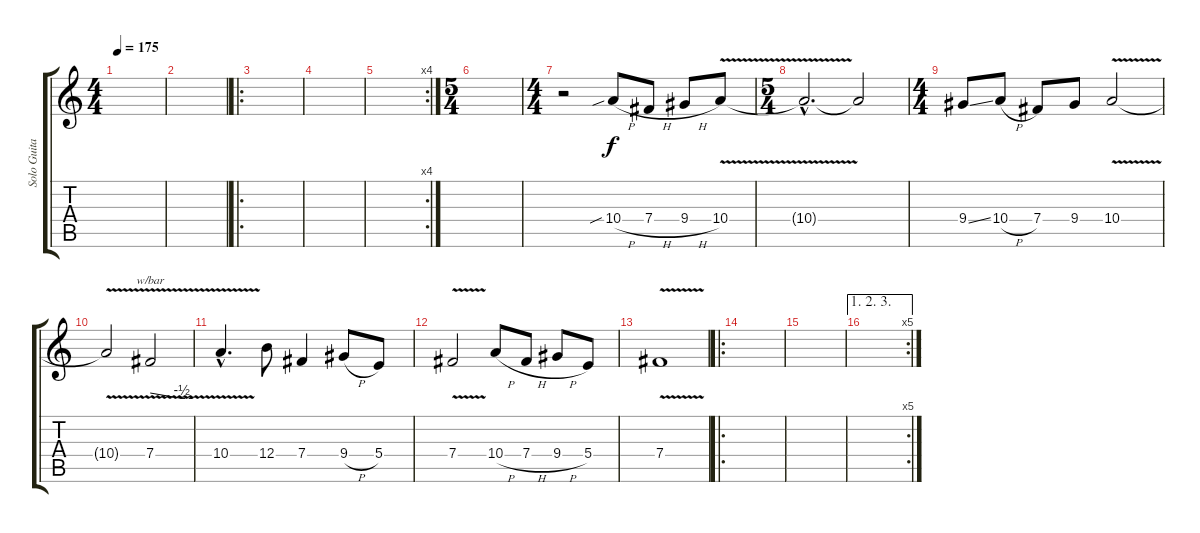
\track ("Solo Guitar" "Solo Guita") {instrument distortionguitar}
\staff {score tabs}
\tuning (C4 Ab3 E3 B2 Gb2 Db2) {hide}
\ts (4 4)
\tempo 175
\clef g2
\ks c
|
|
\ro
|
|
\rc 4
|
\ts (5 4)
|
\ts (4 4)
r.2 10.4{sib h}.8 7.4{h}.8 9.4{h}.8 10.4{v}.8 |
\ts (5 4)
10.4{hac t}.2{d} 10.4{t}.2 |
\ts (4 4)
9.4{ss}.8 10.4{h}.8 7.4.8 9.4.8 10.4{v}.2 |
10.4{t}.2 7.4{v}.2{tbe (custom default 0 0 45 -2 60 -2)} |
10.4{v hac}.4{d} 12.4.8 7.4.4 9.4{h}.8 5.4.8 |
7.4{v}.2 10.4{h}.8 7.4{h}.8 9.4{h}.8 5.4.8 |
7.4{v}.1 |
\ro
|
|
\ae (1 2 3)
\rc 5
